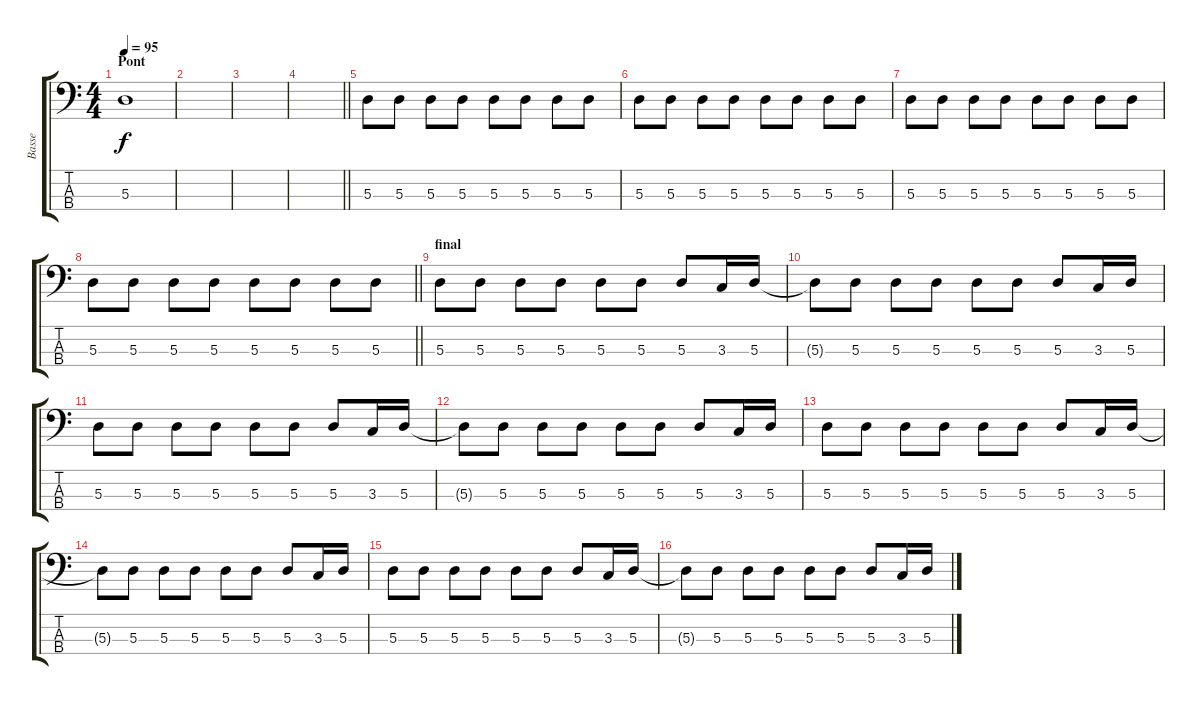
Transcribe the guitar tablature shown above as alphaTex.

\track ("Basse" "Basse") {instrument electricbassfinger}
\staff {score tabs}
\tuning (G2 D2 A1 E1) {hide}
\ts (4 4)
\section ("" "Pont")
\tempo 95
\clef f4
\ks c
5.3.1{dy f} |
|
|
\barLineRight lightlight
|
5.3.8 5.3.8 5.3.8 5.3.8 5.3.8 5.3.8 5.3.8 5.3.8 |
5.3.8 5.3.8 5.3.8 5.3.8 5.3.8 5.3.8 5.3.8 5.3.8 |
5.3.8 5.3.8 5.3.8 5.3.8 5.3.8 5.3.8 5.3.8 5.3.8 |
\barLineRight lightlight
5.3.8 5.3.8 5.3.8 5.3.8 5.3.8 5.3.8 5.3.8 5.3.8 |
\section ("" "final")
5.3.8 5.3.8 5.3.8 5.3.8 5.3.8 5.3.8 5.3.8 3.3.16 5.3.16 |
5.3{t}.8 5.3.8 5.3.8 5.3.8 5.3.8 5.3.8 5.3.8 3.3.16 5.3.16 |
5.3.8 5.3.8 5.3.8 5.3.8 5.3.8 5.3.8 5.3.8 3.3.16 5.3.16 |
5.3{t}.8 5.3.8 5.3.8 5.3.8 5.3.8 5.3.8 5.3.8 3.3.16 5.3.16 |
5.3.8 5.3.8 5.3.8 5.3.8 5.3.8 5.3.8 5.3.8 3.3.16 5.3.16 |
5.3{t}.8 5.3.8 5.3.8 5.3.8 5.3.8 5.3.8 5.3.8 3.3.16 5.3.16 |
5.3.8 5.3.8 5.3.8 5.3.8 5.3.8 5.3.8 5.3.8 3.3.16 5.3.16 |
5.3{t}.8 5.3.8 5.3.8 5.3.8 5.3.8 5.3.8 5.3.8 3.3.16 5.3.16
